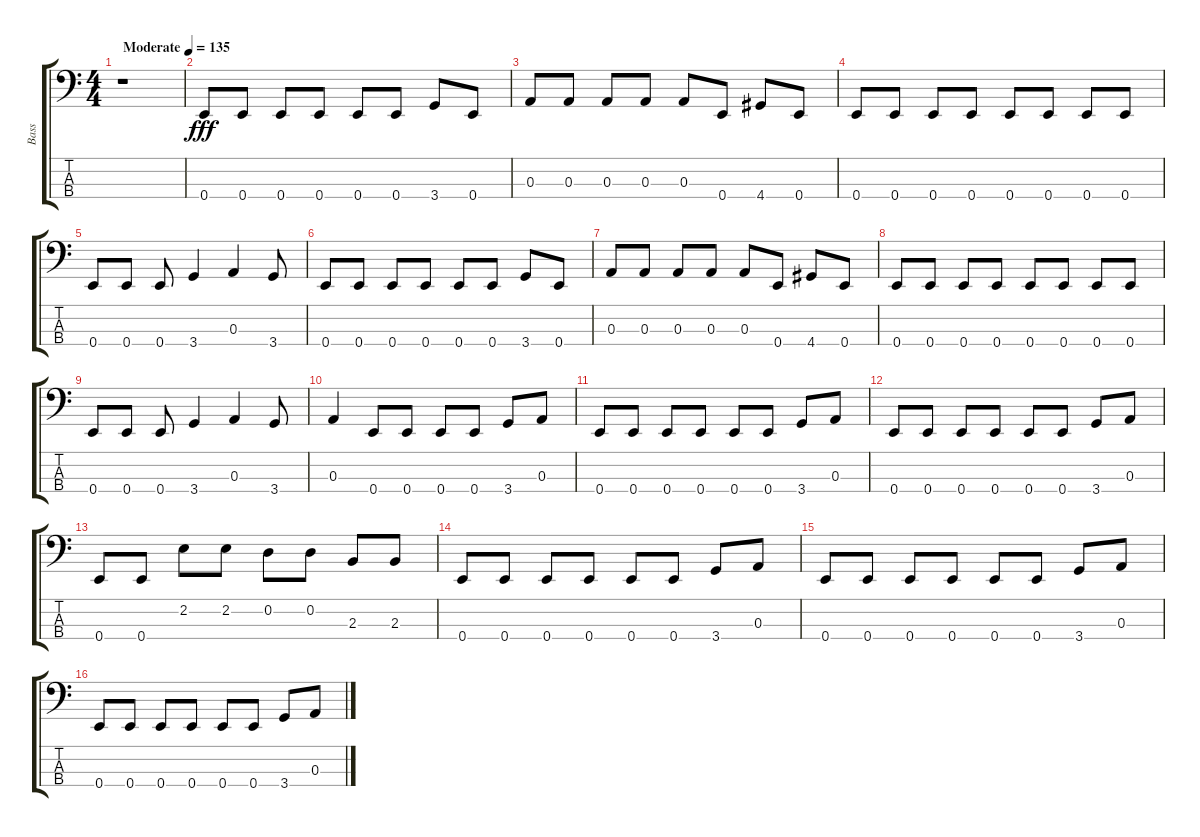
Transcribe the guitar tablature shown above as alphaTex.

\track ("Bass" "Bass") {instrument electricbassfinger}
\staff {score tabs}
\tuning (G2 D2 A1 E1) {hide}
\ts (4 4)
\tempo (135 "Moderate")
\clef f4
\ks c
r.1{dy fff instrument electricbassfinger} |
0.4.8 0.4.8 0.4.8 0.4.8 0.4.8 0.4.8 3.4.8 0.4.8 |
0.3.8 0.3.8 0.3.8 0.3.8 0.3.8 0.4.8 4.4.8 0.4.8 |
0.4.8 0.4.8 0.4.8 0.4.8 0.4.8 0.4.8 0.4.8 0.4.8 |
0.4.8 0.4.8 0.4.8 3.4.4 0.3.4 3.4.8 |
0.4.8 0.4.8 0.4.8 0.4.8 0.4.8 0.4.8 3.4.8 0.4.8 |
0.3.8 0.3.8 0.3.8 0.3.8 0.3.8 0.4.8 4.4.8 0.4.8 |
0.4.8 0.4.8 0.4.8 0.4.8 0.4.8 0.4.8 0.4.8 0.4.8 |
0.4.8 0.4.8 0.4.8 3.4.4 0.3.4 3.4.8 |
0.3.4 0.4.8 0.4.8 0.4.8 0.4.8 3.4.8 0.3.8 |
0.4.8 0.4.8 0.4.8 0.4.8 0.4.8 0.4.8 3.4.8 0.3.8 |
0.4.8 0.4.8 0.4.8 0.4.8 0.4.8 0.4.8 3.4.8 0.3.8 |
0.4.8 0.4.8 2.2.8 2.2.8 0.2.8 0.2.8 2.3.8 2.3.8 |
0.4.8 0.4.8 0.4.8 0.4.8 0.4.8 0.4.8 3.4.8 0.3.8 |
0.4.8 0.4.8 0.4.8 0.4.8 0.4.8 0.4.8 3.4.8 0.3.8 |
0.4.8 0.4.8 0.4.8 0.4.8 0.4.8 0.4.8 3.4.8 0.3.8
